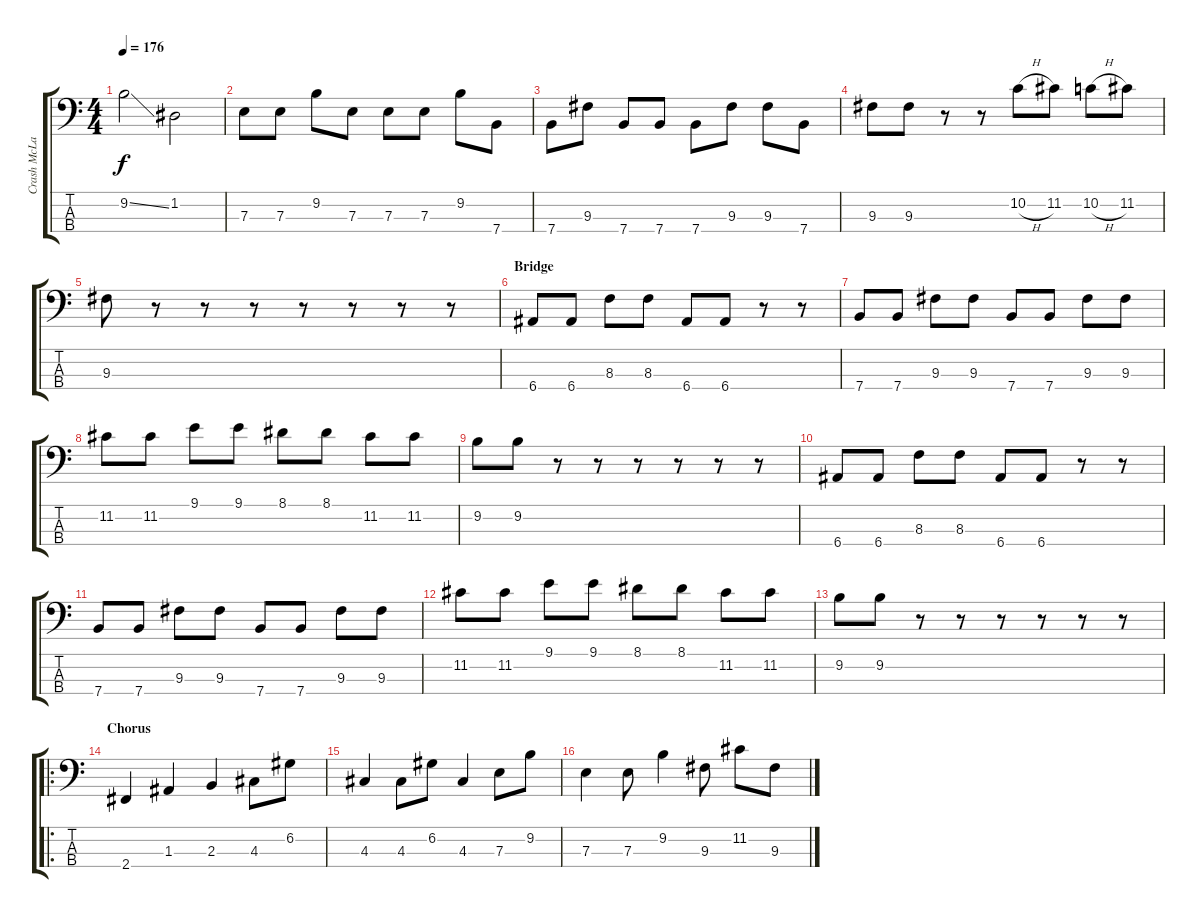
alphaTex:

\track ("Crash McLarson" "Crash McLa") {instrument electricbassfinger}
\staff {score tabs}
\tuning (G2 D2 A1 E1) {hide}
\ts (4 4)
\tempo 176
\clef f4
\ks c
9.2{ss}.2{dy f} 1.2.2 |
7.3.8 7.3.8 9.2.8 7.3.8 7.3.8 7.3.8 9.2.8 7.4.8 |
7.4.8 9.3.8 7.4.8 7.4.8 7.4.8 9.3.8 9.3.8 7.4.8 |
9.3.8 9.3.8 r.8 r.8 10.2{h}.8 11.2.8 10.2{h}.8 11.2.8 |
9.3.8 r.8 r.8 r.8 r.8 r.8 r.8 r.8 |
\section ("" "Bridge")
6.4.8 6.4.8 8.3.8 8.3.8 6.4.8 6.4.8 r.8 r.8 |
7.4.8 7.4.8 9.3.8 9.3.8 7.4.8 7.4.8 9.3.8 9.3.8 |
11.2.8 11.2.8 9.1.8 9.1.8 8.1.8 8.1.8 11.2.8 11.2.8 |
9.2.8 9.2.8 r.8 r.8 r.8 r.8 r.8 r.8 |
6.4.8 6.4.8 8.3.8 8.3.8 6.4.8 6.4.8 r.8 r.8 |
7.4.8 7.4.8 9.3.8 9.3.8 7.4.8 7.4.8 9.3.8 9.3.8 |
11.2.8 11.2.8 9.1.8 9.1.8 8.1.8 8.1.8 11.2.8 11.2.8 |
9.2.8 9.2.8 r.8 r.8 r.8 r.8 r.8 r.8 |
\ro
\section ("" "Chorus")
2.4.4 1.3.4 2.3.4 4.3.8 6.2.8 |
4.3.4 4.3.8 6.2.8 4.3.4 7.3.8 9.2.8 |
7.3.4 7.3.8 9.2.4 9.3.8 11.2.8 9.3.8
